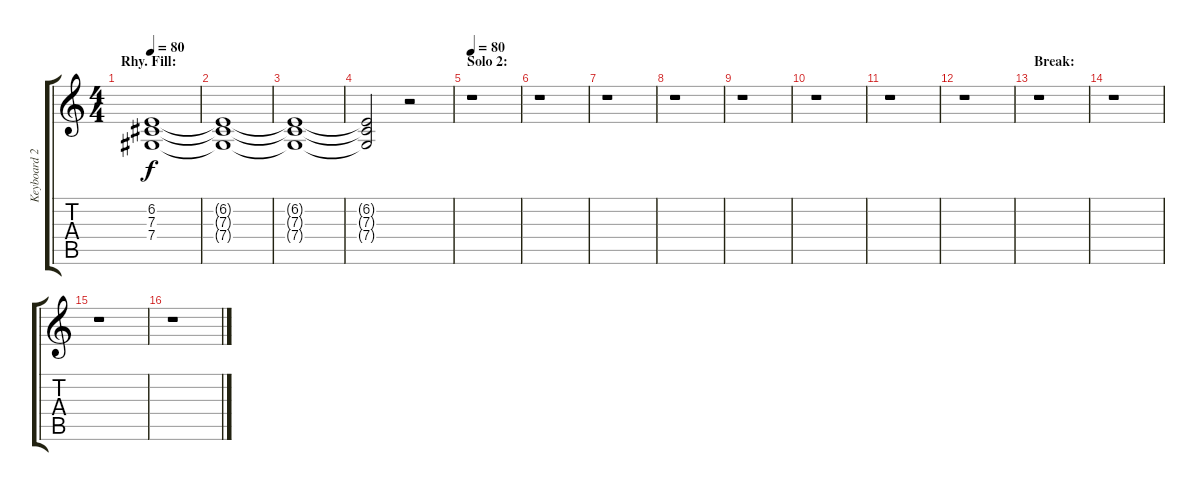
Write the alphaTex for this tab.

\track ("Keyboard 2" "Keyboard 2") {instrument stringensemble1}
\staff {score tabs}
\tuning (Eb4 Bb3 Gb3 Db3 Ab2 Eb2) {hide}
\ts (4 4)
\section ("" "Rhy. Fill:")
\tempo 80
\clef g2
\ks c
(6.2 7.3 7.4).1{dy f} |
(6.2{t} 7.3{t} 7.4{t}).1 |
(6.2{t} 7.3{t} 7.4{t}).1 |
(6.2{t} 7.3{t} 7.4{t}).2 r.2 |
\section ("" "Solo 2:")
\tempo 80
r.1 |
r.1 |
r.1 |
r.1 |
r.1 |
r.1 |
r.1 |
r.1 |
\section ("" "Break:")
r.1 |
r.1 |
r.1 |
r.1
